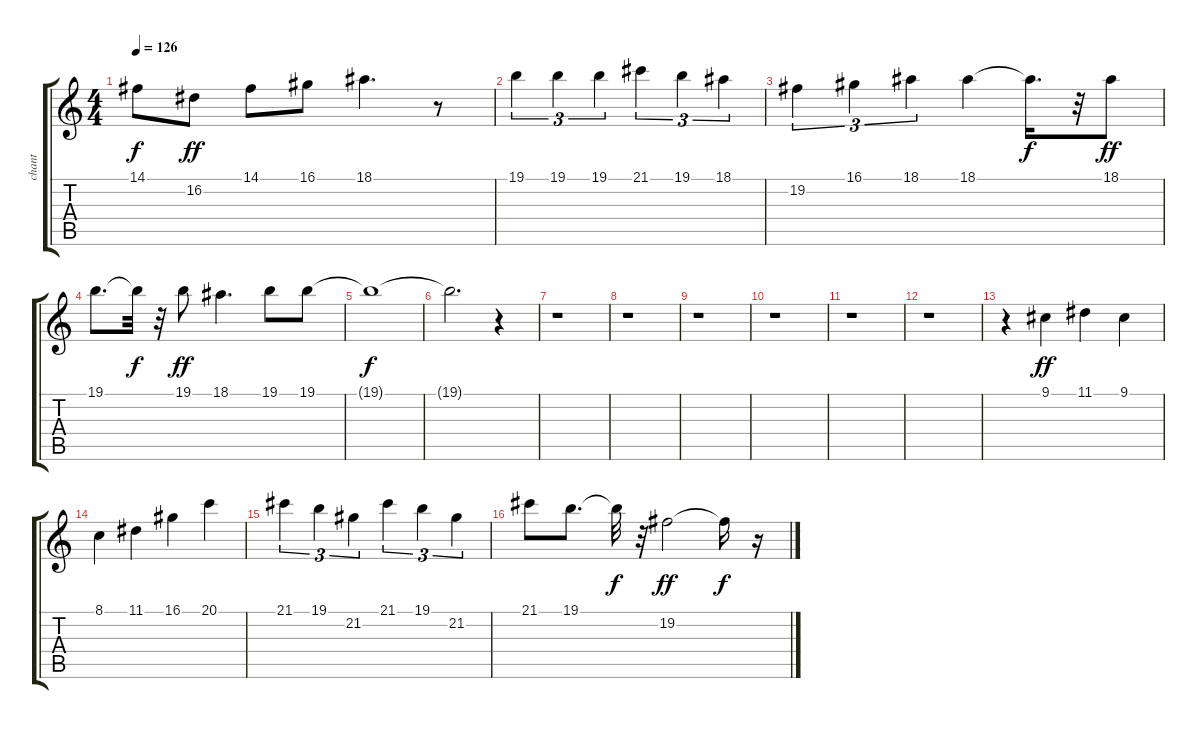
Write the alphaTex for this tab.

\track ("chant" "chant") {instrument ocarina}
\staff {score tabs}
\tuning (E4 B3 G3 D3 A2 E2) {hide}
\ts (4 4)
\tempo 126
\clef g2
\ks c
14.1{t}.8{dy f} 16.2.8{dy ff} 14.1.8 16.1.8 18.1.4{d} r.8 |
19.1.4{tu (3 2)} 19.1.4{tu (3 2)} 19.1.4{tu (3 2)} 21.1.4{tu (3 2)} 19.1.4{tu (3 2)} 18.1.4{tu (3 2)} |
19.2.4{tu (3 2)} 16.1.4{tu (3 2)} 18.1.4{tu (3 2)} 18.1.4 18.1{t}.16{d dy f} r.32 18.1.8{dy ff} |
19.1.8{d} 19.1{t}.32{dy f} r.32 19.1.8{dy ff} 18.1.4{d} 19.1.8 19.1.8 |
19.1{t}.1{dy f} |
19.1{t}.2{d} r.4 |
r.1 |
r.1 |
r.1 |
r.1 |
r.1 |
r.1 |
r.4 9.1.4{dy ff} 11.1.4 9.1.4 |
8.1.4 11.1.4 16.1.4 20.1.4 |
21.1.4{tu (3 2)} 19.1.4{tu (3 2)} 21.2.4{tu (3 2)} 21.1.4{tu (3 2)} 19.1.4{tu (3 2)} 21.2.4{tu (3 2)} |
21.1.8 19.1.8{d} 19.1{t}.32{dy f} r.32 19.2.2{dy ff} 19.2{t}.16{dy f} r.16
